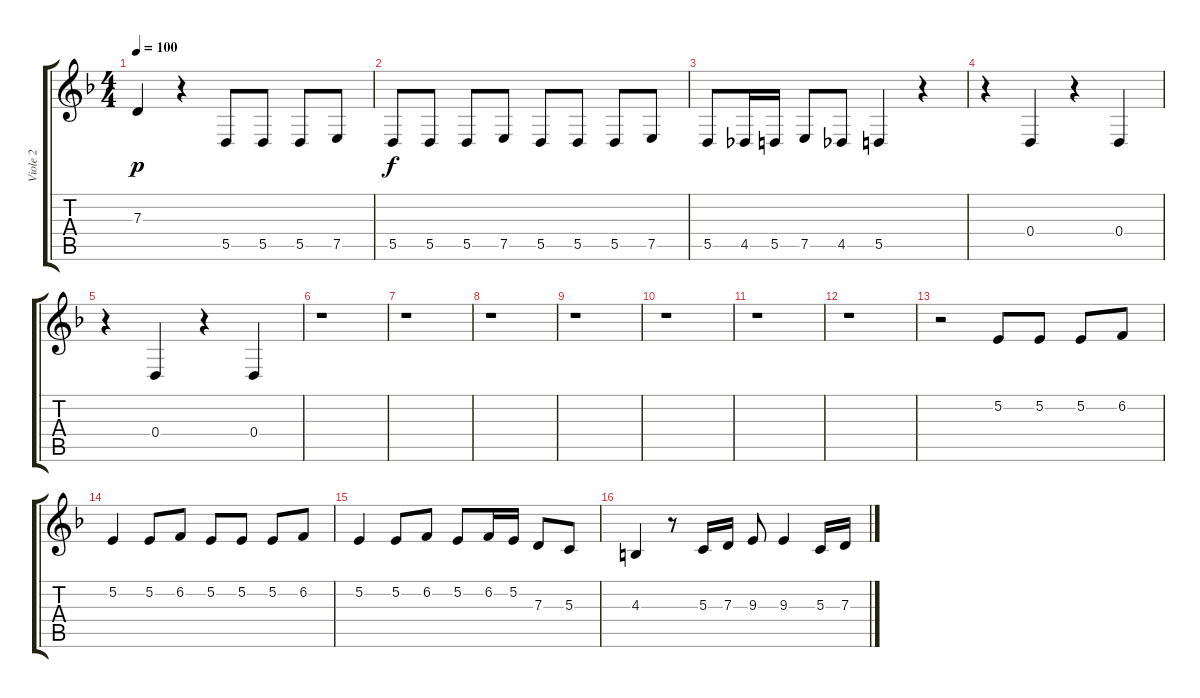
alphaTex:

\track ("Viole 2" "Viole 2") {instrument violin}
\staff {score tabs}
\tuning (E4 B3 G3 D3 A2 E2) {hide}
\ts (4 4)
\tempo 100
\clef g2
\ks f
7.3.4{dy p} r.4 5.5.8 5.5.8 5.5.8 7.5.8 |
5.5.8{dy f} 5.5.8 5.5.8 7.5.8 5.5.8 5.5.8 5.5.8 7.5.8 |
5.5.8 4.5.16 5.5.16 7.5.8 4.5.8 5.5.4 r.4 |
r.4 0.4.4 r.4 0.4.4 |
r.4 0.4.4 r.4 0.4.4 |
r.1 |
r.1 |
r.1 |
r.1 |
r.1 |
r.1 |
r.1 |
r.2 5.2.8 5.2.8 5.2.8 6.2.8 |
5.2.4 5.2.8 6.2.8 5.2.8 5.2.8 5.2.8 6.2.8 |
5.2.4 5.2.8 6.2.8 5.2.8 6.2.16 5.2.16 7.3.8 5.3.8 |
4.3.4 r.8 5.3.16 7.3.16 9.3.8 9.3.4 5.3.16 7.3.16
